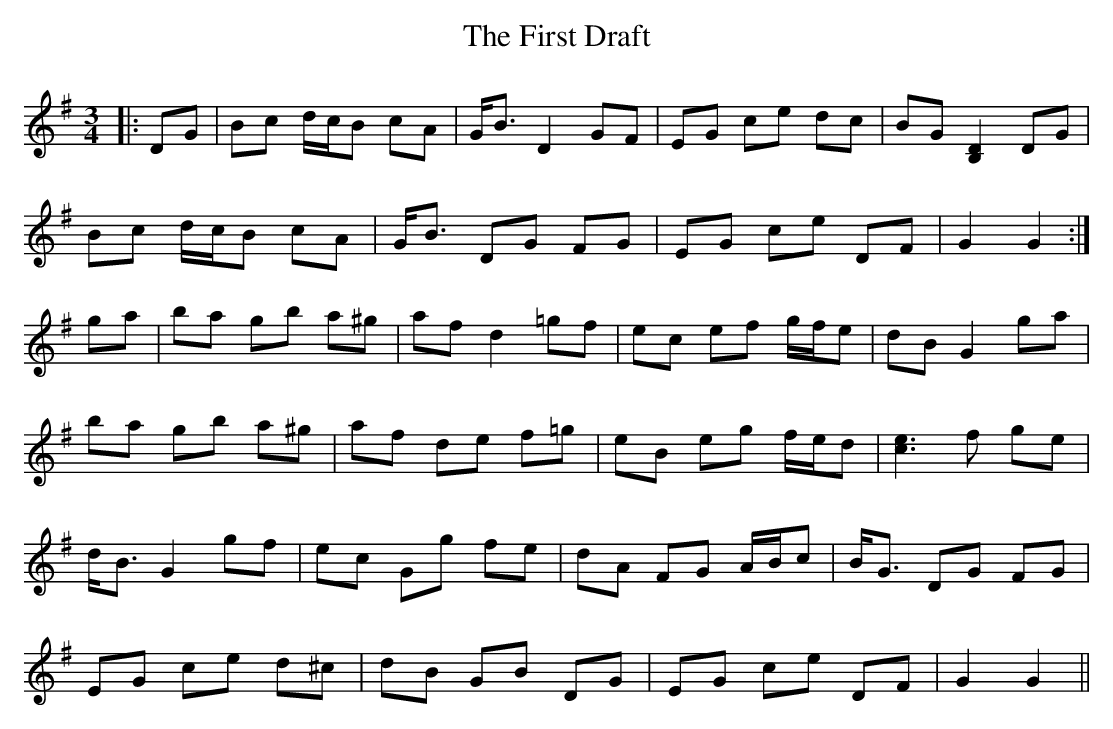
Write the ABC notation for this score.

X:1
T: The First Draft
M: 3/4
L: 1/8
K: Gmaj
|:DG|Bc d/c/B cA|G<B D2 GF|EG ce dc|BG [D2B,2] DG  |
Bc d/c/B cA|G<B DG FG|EG ce DF|G2 G2:|
ga|ba gb a^g|af d2 =gf|ec ef g/f/e|dB G2 ga|
ba gb a^g|af de f=g|eB eg f/e/d|[e3c3] f ge|
d<B G2 gf|ec Gg fe|dA FG A/B/c|B<G DG FG|
EG ce d^c|dB GB DG|EG ce DF|G2 G2||
